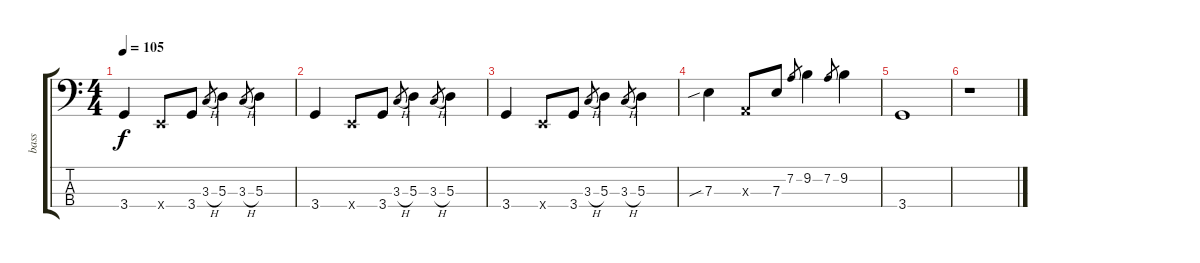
\track ("bass" "bass") {instrument electricbassfinger}
\staff {score tabs}
\tuning (G2 D2 A1 E1) {hide}
\ts (4 4)
\tempo 105
\clef f4
\ks c
3.4.4{dy f} 0.4{x}.8 3.4.8 3.3{h}.8{gr} 5.3.4 3.3{h}.8{gr} 5.3.4 |
3.4.4 0.4{x}.8 3.4.8 3.3{h}.8{gr} 5.3.4 3.3{h}.8{gr} 5.3.4 |
3.4.4 0.4{x}.8 3.4.8 3.3{h}.8{gr} 5.3.4 3.3{h}.8{gr} 5.3.4 |
7.3{sib}.4 0.3{x}.8 7.3.8 7.2.8{gr} 9.2.4 7.2.8{gr} 9.2.4 |
3.4.1 |
r.1
